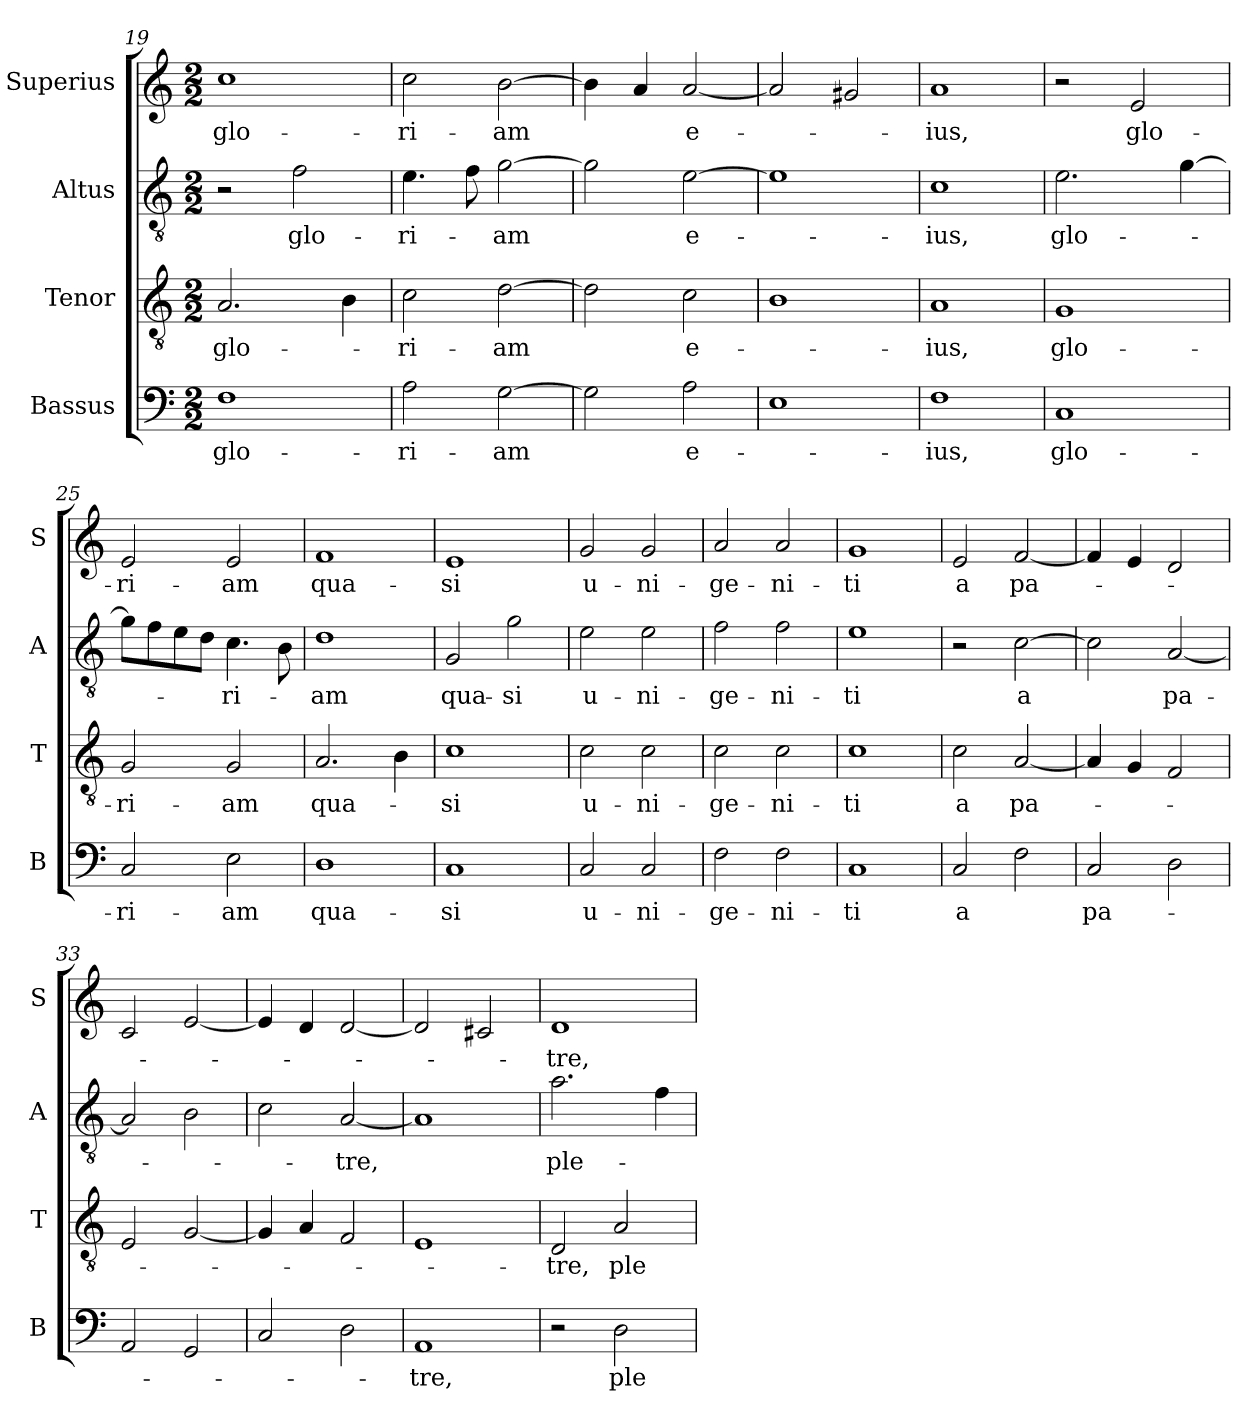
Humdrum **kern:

**kern	**text	**kern	**text	**kern	**text	**kern	**text
*part4	*part4	*part3	*part3	*part2	*part2	*part1	*part1
*staff4	*staff4	*staff3	*staff3	*staff2	*staff2	*staff1	*staff1
*I"Bassus	*	*I"Tenor	*	*I"Altus	*	*I"Superius	*
*I'B	*	*I'T	*	*I'A	*	*I'S	*
*clefF4	*	*clefGv2	*	*clefGv2	*	*clefG2	*
*k[]	*	*k[]	*	*k[]	*	*k[]	*
*M2/2	*	*M2/2	*	*M2/2	*	*M2/2	*
=19	=19	=19	=19	=19	=19	=19	=19
1F	glo-	2.A	glo-	2r	.	1cc	glo-
.	.	.	.	2f	glo-	.	.
.	.	4B	.	.	.	.	.
=20	=20	=20	=20	=20	=20	=20	=20
2A	-ri-	2c	-ri-	4.e	-ri-	2cc	-ri-
.	.	.	.	8f	.	.	.
[2G	-am	[2d	-am	[2g	-am	[2b	-am
=21	=21	=21	=21	=21	=21	=21	=21
2G]	.	2d]	.	2g]	.	4b]	.
.	.	.	.	.	.	4a	.
2A	e-	2c	e-	[2e	e-	[2a	e-
=22	=22	=22	=22	=22	=22	=22	=22
1E	.	1B	.	1e]	.	2a]	.
.	.	.	.	.	.	2g#X	.
=23	=23	=23	=23	=23	=23	=23	=23
1F	-ius,	1A	-ius,	1c	-ius,	1a	-ius,
=24	=24	=24	=24	=24	=24	=24	=24
1C	glo-	1G	glo-	2.e	glo-	2r	.
.	.	.	.	.	.	2e	glo-
.	.	.	.	[4g	.	.	.
=25	=25	=25	=25	=25	=25	=25	=25
2C	-ri-	2G	-ri-	8gL]	.	2e	-ri-
.	.	.	.	8f	.	.	.
.	.	.	.	8e	.	.	.
.	.	.	.	8dJ	.	.	.
2E	-am	2G	-am	4.c	-ri-	2e	-am
.	.	.	.	8B	.	.	.
=26	=26	=26	=26	=26	=26	=26	=26
1D	qua-	2.A	qua-	1d	-am	1f	qua-
.	.	4B	.	.	.	.	.
=27	=27	=27	=27	=27	=27	=27	=27
1C	-si	1c	-si	2G	qua-	1e	-si
.	.	.	.	2g	-si	.	.
=28	=28	=28	=28	=28	=28	=28	=28
2C	u-	2c	u-	2e	u-	2g	u-
2C	-ni-	2c	-ni-	2e	-ni-	2g	-ni-
=29	=29	=29	=29	=29	=29	=29	=29
2F	-ge-	2c	-ge-	2f	-ge-	2a	-ge-
2F	-ni-	2c	-ni-	2f	-ni-	2a	-ni-
=30	=30	=30	=30	=30	=30	=30	=30
1C	-ti	1c	-ti	1e	-ti	1g	-ti
=31	=31	=31	=31	=31	=31	=31	=31
2C	a	2c	a	2r	.	2e	a
2F	.	[2A	pa-	[2c	a	[2f	pa-
=32	=32	=32	=32	=32	=32	=32	=32
2C	pa-	4A]	.	2c]	.	4f]	.
.	.	4G	.	.	.	4e	.
2D	.	2F	.	[2A	pa-	2d	.
=33	=33	=33	=33	=33	=33	=33	=33
2AA	.	2E	.	2A]	.	2c	.
2GG	.	[2G	.	2B	.	[2e	.
=34	=34	=34	=34	=34	=34	=34	=34
2C	.	4G]	.	2c	.	4e]	.
.	.	4A	.	.	.	4d	.
2D	.	2F	.	[2A	-tre,	[2d	.
=35	=35	=35	=35	=35	=35	=35	=35
1AA	-tre,	1E	.	1A]	.	2d]	.
.	.	.	.	.	.	2c#X	.
=36	=36	=36	=36	=36	=36	=36	=36
2r	.	2D	-tre,	2.a	ple-	1d	-tre,
2D	ple-	2A	ple-	.	.	.	.
.	.	.	.	4f	.	.	.
=	=	=	=	=	=	=	=
*-	*-	*-	*-	*-	*-	*-	*-
